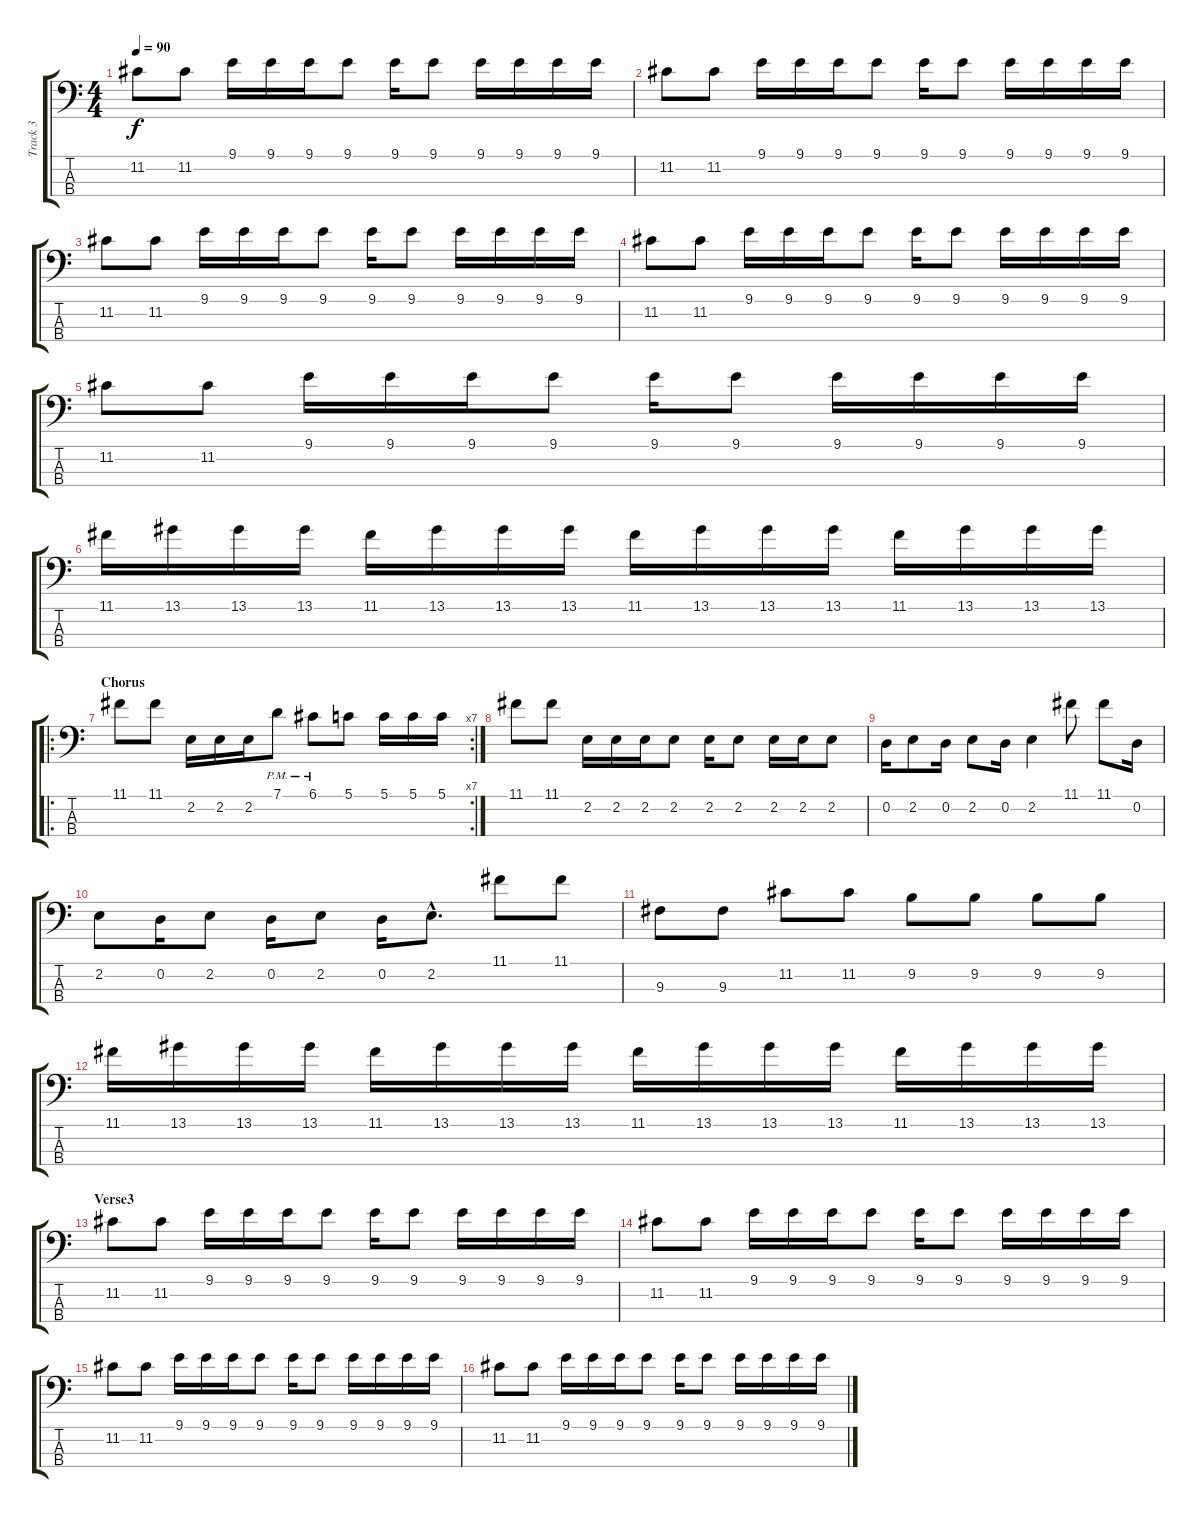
\track ("Track 3" "Track 3") {instrument electricbassfinger}
\staff {score tabs}
\tuning (G2 D2 A1 E1) {hide}
\ts (4 4)
\tempo 90
\clef f4
\ks c
11.2.8{dy f} 11.2.8 9.1.16 9.1.16 9.1.16 9.1.8 9.1.16 9.1.8 9.1.16 9.1.16 9.1.16 9.1.16 |
11.2.8 11.2.8 9.1.16 9.1.16 9.1.16 9.1.8 9.1.16 9.1.8 9.1.16 9.1.16 9.1.16 9.1.16 |
11.2.8 11.2.8 9.1.16 9.1.16 9.1.16 9.1.8 9.1.16 9.1.8 9.1.16 9.1.16 9.1.16 9.1.16 |
11.2.8 11.2.8 9.1.16 9.1.16 9.1.16 9.1.8 9.1.16 9.1.8 9.1.16 9.1.16 9.1.16 9.1.16 |
11.2.8 11.2.8 9.1.16 9.1.16 9.1.16 9.1.8 9.1.16 9.1.8 9.1.16 9.1.16 9.1.16 9.1.16 |
11.1.16 13.1.16 13.1.16 13.1.16 11.1.16 13.1.16 13.1.16 13.1.16 11.1.16 13.1.16 13.1.16 13.1.16 11.1.16 13.1.16 13.1.16 13.1.16 |
\ro
\rc 7
\section ("" "Chorus")
11.1.8 11.1.8 2.2.16 2.2.16 2.2.16 7.1{pm}.8 6.1{pm}.8 5.1.8 5.1.16 5.1.16 5.1.16 |
11.1.8 11.1.8 2.2.16 2.2.16 2.2.16 2.2.8 2.2.16 2.2.8 2.2.16 2.2.16 2.2.8 |
0.2.16 2.2.8 0.2.16 2.2.8 0.2.16 2.2.4 11.1.8 11.1.8 0.2.16 |
2.2.8 0.2.16 2.2.8 0.2.16 2.2.8 0.2.16 2.2{hac}.8{d} 11.1.8 11.1.8 |
9.3.8 9.3.8 11.2.8 11.2.8 9.2.8 9.2.8 9.2.8 9.2.8 |
11.1.16 13.1.16 13.1.16 13.1.16 11.1.16 13.1.16 13.1.16 13.1.16 11.1.16 13.1.16 13.1.16 13.1.16 11.1.16 13.1.16 13.1.16 13.1.16 |
\section ("" "Verse3")
11.2.8 11.2.8 9.1.16 9.1.16 9.1.16 9.1.8 9.1.16 9.1.8 9.1.16 9.1.16 9.1.16 9.1.16 |
11.2.8 11.2.8 9.1.16 9.1.16 9.1.16 9.1.8 9.1.16 9.1.8 9.1.16 9.1.16 9.1.16 9.1.16 |
11.2.8 11.2.8 9.1.16 9.1.16 9.1.16 9.1.8 9.1.16 9.1.8 9.1.16 9.1.16 9.1.16 9.1.16 |
11.2.8 11.2.8 9.1.16 9.1.16 9.1.16 9.1.8 9.1.16 9.1.8 9.1.16 9.1.16 9.1.16 9.1.16
